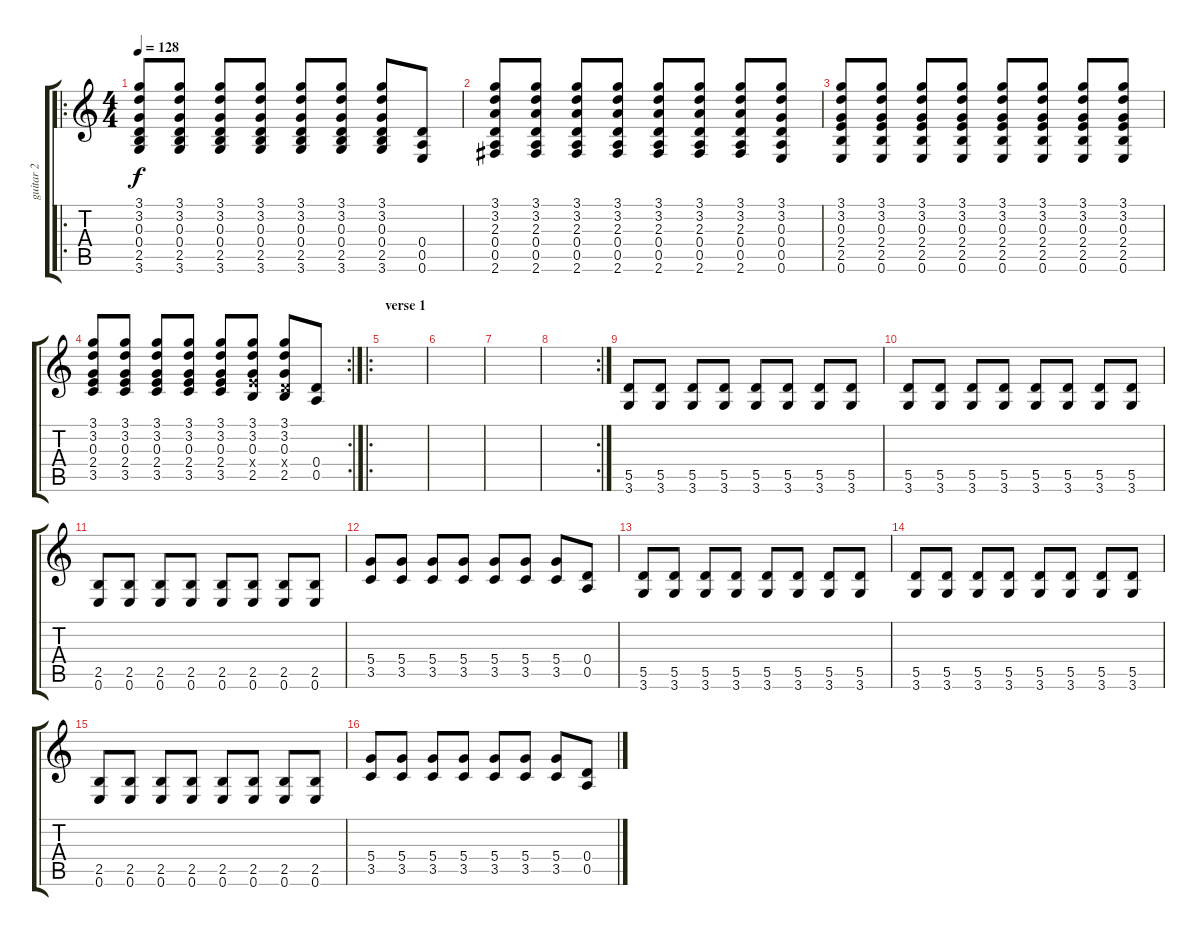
\track ("guitar 2" "guitar 2") {instrument distortionguitar}
\staff {score tabs}
\tuning (E4 B3 G3 D3 A2 E2) {hide}
\ro
\ts (4 4)
\tempo 128
\clef g2
\ks c
(3.1 3.2 0.3 0.4 2.5 3.6).8{dy f} (3.1 3.2 0.3 0.4 2.5 3.6).8 (3.1 3.2 0.3 0.4 2.5 3.6).8 (3.1 3.2 0.3 0.4 2.5 3.6).8 (3.1 3.2 0.3 0.4 2.5 3.6).8 (3.1 3.2 0.3 0.4 2.5 3.6).8 (3.1 3.2 0.3 0.4 2.5 3.6).8 (0.4 0.5 0.6).8 |
(3.1 3.2 2.3 0.4 0.5 2.6).8 (3.1 3.2 2.3 0.4 0.5 2.6).8 (3.1 3.2 2.3 0.4 0.5 2.6).8 (3.1 3.2 2.3 0.4 0.5 2.6).8 (3.1 3.2 2.3 0.4 0.5 2.6).8 (3.1 3.2 2.3 0.4 0.5 2.6).8 (3.1 3.2 2.3 0.4 0.5 2.6).8 (3.1 3.2 0.3 0.4 0.5 0.6).8 |
(3.1 3.2 0.3 2.4 2.5 0.6).8 (3.1 3.2 0.3 2.4 2.5 0.6).8 (3.1 3.2 0.3 2.4 2.5 0.6).8 (3.1 3.2 0.3 2.4 2.5 0.6).8 (3.1 3.2 0.3 2.4 2.5 0.6).8 (3.1 3.2 0.3 2.4 2.5 0.6).8 (3.1 3.2 0.3 2.4 2.5 0.6).8 (3.1 3.2 0.3 2.4 2.5 0.6).8 |
\rc 2
(3.1 3.2 0.3 2.4 3.5).8 (3.1 3.2 0.3 2.4 3.5).8 (3.1 3.2 0.3 2.4 3.5).8 (3.1 3.2 0.3 2.4 3.5).8 (3.1 3.2 0.3 2.4 3.5).8 (3.1 3.2 0.3 2.4{x} 2.5).8 (3.1 3.2 0.3 0.4{x} 2.5).8 (0.4 0.5).8 |
\ro
\section ("" "verse 1")
|
|
|
\rc 2
|
(5.5 3.6).8 (5.5 3.6).8 (5.5 3.6).8 (5.5 3.6).8 (5.5 3.6).8 (5.5 3.6).8 (5.5 3.6).8 (5.5 3.6).8 |
(5.5 3.6).8 (5.5 3.6).8 (5.5 3.6).8 (5.5 3.6).8 (5.5 3.6).8 (5.5 3.6).8 (5.5 3.6).8 (5.5 3.6).8 |
(2.5 0.6).8 (2.5 0.6).8 (2.5 0.6).8 (2.5 0.6).8 (2.5 0.6).8 (2.5 0.6).8 (2.5 0.6).8 (2.5 0.6).8 |
(5.4 3.5).8 (5.4 3.5).8 (5.4 3.5).8 (5.4 3.5).8 (5.4 3.5).8 (5.4 3.5).8 (5.4 3.5).8 (0.4 0.5).8 |
(5.5 3.6).8 (5.5 3.6).8 (5.5 3.6).8 (5.5 3.6).8 (5.5 3.6).8 (5.5 3.6).8 (5.5 3.6).8 (5.5 3.6).8 |
(5.5 3.6).8 (5.5 3.6).8 (5.5 3.6).8 (5.5 3.6).8 (5.5 3.6).8 (5.5 3.6).8 (5.5 3.6).8 (5.5 3.6).8 |
(2.5 0.6).8 (2.5 0.6).8 (2.5 0.6).8 (2.5 0.6).8 (2.5 0.6).8 (2.5 0.6).8 (2.5 0.6).8 (2.5 0.6).8 |
(5.4 3.5).8 (5.4 3.5).8 (5.4 3.5).8 (5.4 3.5).8 (5.4 3.5).8 (5.4 3.5).8 (5.4 3.5).8 (0.4 0.5).8
